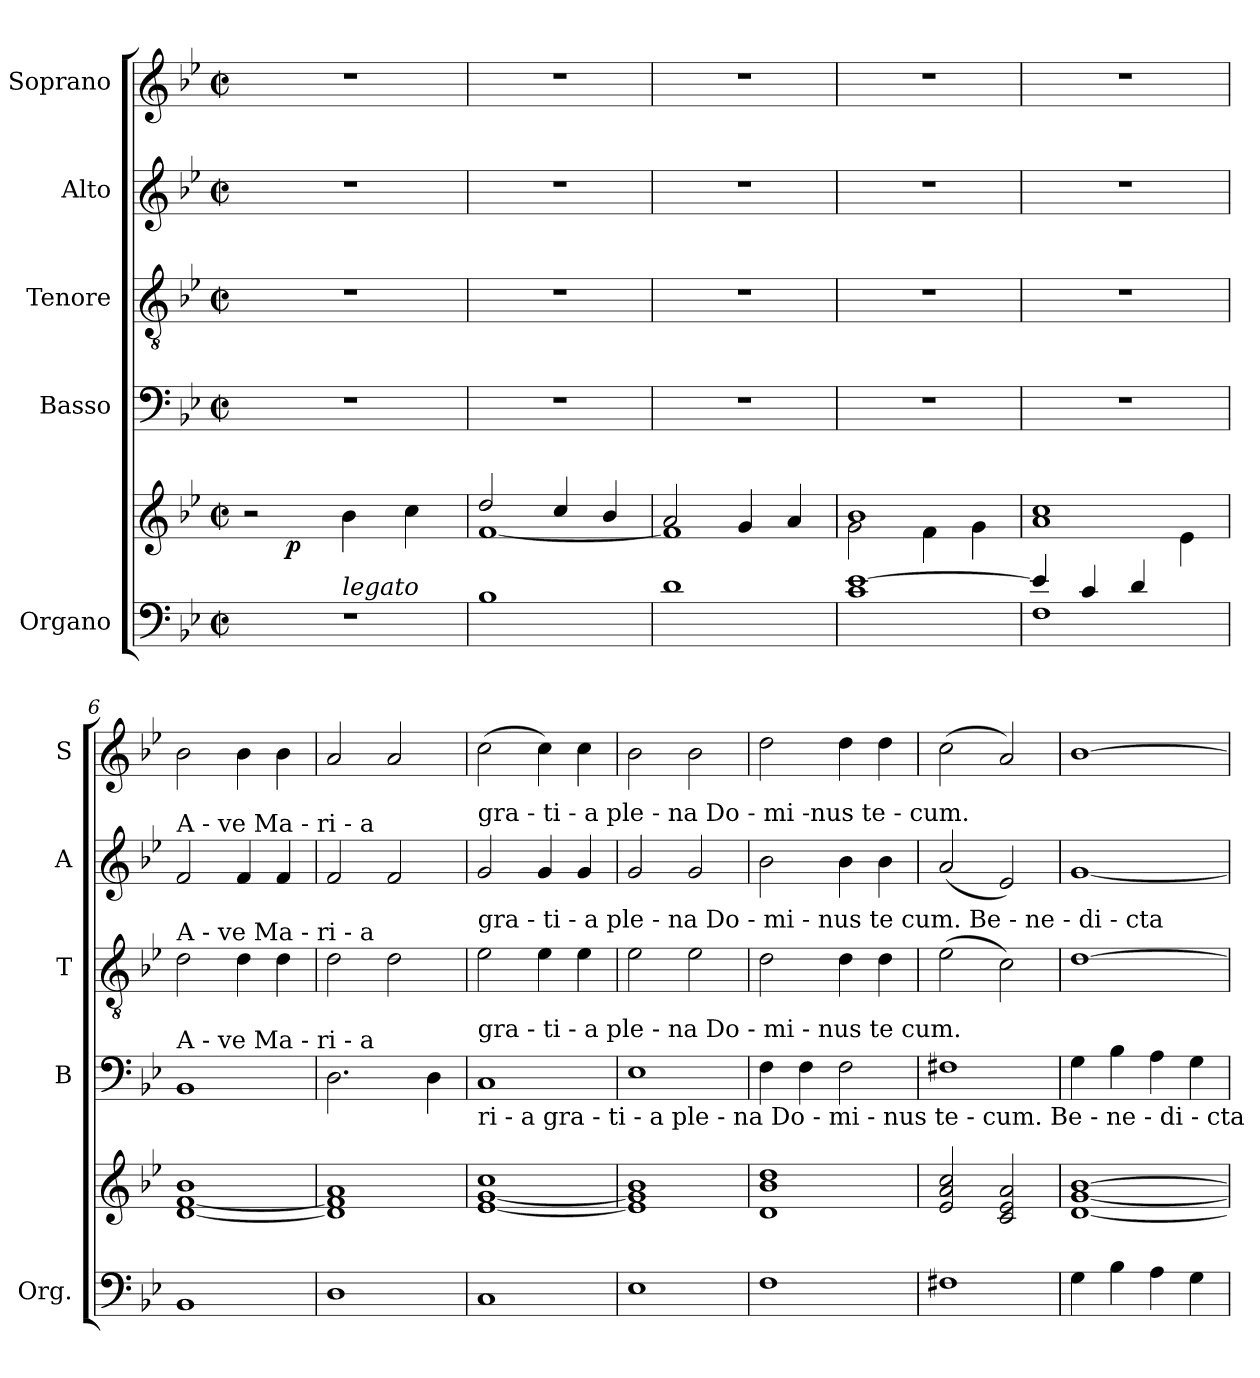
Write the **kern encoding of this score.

**kern	**kern	**dynam	**kern	**kern	**kern	**kern
*part5	*part5	*part5	*part4	*part3	*part2	*part1
*staff6	*staff5	*staff5/6	*staff4	*staff3	*staff2	*staff1
*I"Organo	*	*	*I"Basso	*I"Tenore	*I"Alto	*I"Soprano
*I'Org.	*	*	*I'B	*I'T	*I'A	*I'S
*clefF4	*clefG2	*	*clefF4	*clefGv2	*clefG2	*clefG2
*k[b-e-]	*k[b-e-]	*	*k[b-e-]	*k[b-e-]	*k[b-e-]	*k[b-e-]
*B-:	*B-:	*	*B-:	*B-:	*B-:	*B-:
*M2/2	*M2/2	*	*M2/2	*M2/2	*M2/2	*M2/2
*met(c|)	*met(c|)	*	*met(c|)	*met(c|)	*met(c|)	*met(c|)
=1	=1	=1	=1	=1	=1	=1
*^	*^	*	*	*	*	*
1r	2ryy	2r	8.ryy	.	1r	1r	1r	1r
!	!	!	!	!LO:DY:b	!	!	!	!
.	.	.	2ryy	p	.	.	.	.
!	!LO:TX:a:i:t=legato	!	!	!	!	!	!	!
.	2ryy	4b-\	.	.	.	.	.	.
.	.	.	4ryy	.	.	.	.	.
.	.	4cc\	.	.	.	.	.	.
.	.	.	16ryy	.	.	.	.	.
*v	*v	*	*	*	*	*	*	*
=2	=2	=2	=2	=2	=2	=2	=2
1B-	2dd/	[<1f	.	1r	1r	1r	1r
.	4cc/	.	.	.	.	.	.
.	4b-/	.	.	.	.	.	.
=3	=3	=3	=3	=3	=3	=3	=3
1d	2a/	1f]	.	1r	1r	1r	1r
.	4g/	.	.	.	.	.	.
.	4a/	.	.	.	.	.	.
=4	=4	=4	=4	=4	=4	=4	=4
1c [1e-	1b-	2g\	.	1r	1r	1r	1r
.	.	4f\	.	.	.	.	.
.	.	4g\	.	.	.	.	.
=5	=5	=5	=5	=5	=5	=5	=5
*^	*	*^	*	*	*	*	*
4e-/]	1F	1cc	1a	2.ryy	.	1r	1r	1r	1r
4c/	.	.	.	.	.	.	.	.	.
4d/	.	.	.	.	.	.	.	.	.
4ryy	.	.	.	4e-\	.	.	.	.	.
*v	*v	*	*	*	*	*	*	*	*
=6	=6	=6	=6	=6	=6	=6	=6	=6
!	!	!	!	!	!	!	!LO:TX:a:t=A    -    ve    Ma  -   ri     -     a	!
!	!	!	!	!	!	!LO:TX:a:t=A   -     ve    Ma -   ri     -     a	!	!
!	!	!	!	!	!LO:TX:a:t=A    -     ve    Ma  -  ri   -       a	!	!	!
!	!LO:TX:a:t=A          -                ve                Ma-	!	!	!	!	!	!	!
*	*v	*v	*v	*	*	*	*	*
1BB-	[1d [1f 1b-	.	1BB-	2d\	2f/	2b-\
.	.	.	.	4d\	4f/	4b-\
.	.	.	.	4d\	4f/	4b-\
=7	=7	=7	=7	=7	=7	=7
1D	1d] 1f] 1a	.	2.D\	2d\	2f/	2a/
.	.	.	.	2d\	2f/	2a/
.	.	.	4D\	.	.	.
!!LO:LB:g=z
=8	=8	=8	=8	=8	=8	=8
!	!	!	!	!	!LO:TX:a:t=gra     -    ti  -  a        ple  -     na           Do    -      mi -nus        te    -                   cum.	!
!	!	!	!	!LO:TX:a:t=gra   -     ti  -   a       ple   -     na          Do    -      mi - nus        te                        cum.                                                             Be -  ne - di -  cta	!	!
!	!	!	!LO:TX:a:t=gra    -    ti  -  a        ple   -     na          Do    -      mi - nus        te                        cum.	!	!	!
!	!	!	!LO:TX:b:t=ri           -                 a                         gra - ti  -  a                   ple        -             na    Do - mi - nus     te - cum.   Be - ne -   di       -     cta	!	!	!
1C	[1e- [1g 1cc	.	1C	2e-\	2g/	(2cc\
.	.	.	.	4e-\	4g/	4cc\)
.	.	.	.	4e-\	4g/	4cc\
=9	=9	=9	=9	=9	=9	=9
1E-	1e-] 1g] 1b-	.	1E-	2e-\	2g/	2b-\
.	.	.	.	2e-\	2g/	2b-\
=10	=10	=10	=10	=10	=10	=10
1F	1d 1b- 1dd	.	4F\	2d\	2b-\	2dd\
.	.	.	4F\	.	.	.
.	.	.	2F\	4d\	4b-\	4dd\
.	.	.	.	4d\	4b-\	4dd\
=11	=11	=11	=11	=11	=11	=11
1F#X	2e-/ 2a/ 2cc/	.	1F#X	(2e-\	(2a/	(2cc\
.	2c/ 2e-/ 2a/	.	.	2c\)	2e-/)	2a/)
=12	=12	=12	=12	=12	=12	=12
4G\	[1d [1g [1b-	.	4G\	[1d	[1g	[1b-
4B-\	.	.	4B-\	.	.	.
4A\	.	.	4A\	.	.	.
4G\	.	.	4G\	.	.	.
=	=	=	=	=	=	=
*-	*-	*-	*-	*-	*-	*-
